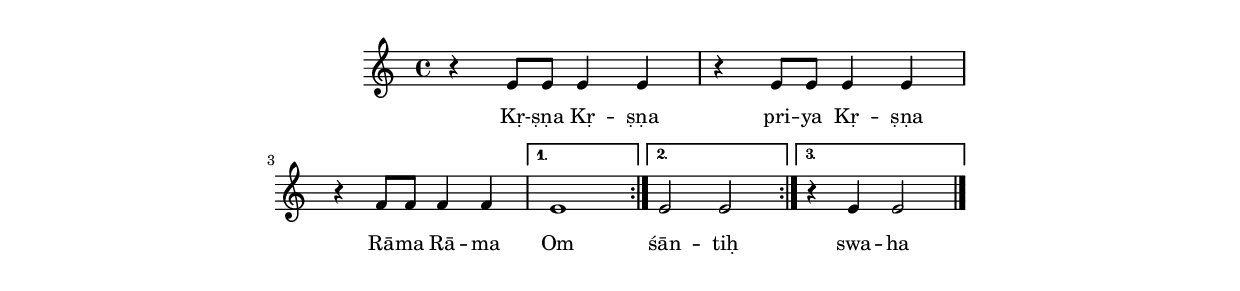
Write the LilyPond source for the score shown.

\version "2.19.45"
\paper {
	line-width = 4.6\in
}

melody = \relative c' {
  \clef treble
  \key c \major
  \time 4/4
  \set Score.voltaSpannerDuration = #(ly:make-moment 4/4)
	\new Voice = "words" {
		\repeat volta 3 {
		 r4 e8 e e4 e | r4 e8 e e4 e | r4 f8 f f4 f |
		}
		\alternative {
			{ e1 | }
			{ e2 e | }
			{ r4 e4 e2 \bar "|." }
		}
	}
}

text =  \lyricmode {
	Kṛ -- ṣṇa Kṛ -- ṣṇa pri -- ya Kṛ -- ṣṇa Rā -- ma Rā -- ma Om śān -- tiḥ swa -- ha
}

\score {
  <<
    \new ChordNames {
      \set chordChanges = ##t
    }
    \new Staff  {
    	\new Voice = "one" { \melody }
  	}
    	\new Lyrics \lyricsto "words" \text
  >>
  \layout {
   #(layout-set-staff-size 16)
   \context { \ChordNames
     \override ChordName #'font-size = #1
  	}
  }
  \midi {
  	\tempo 4 = 116
  }
}
